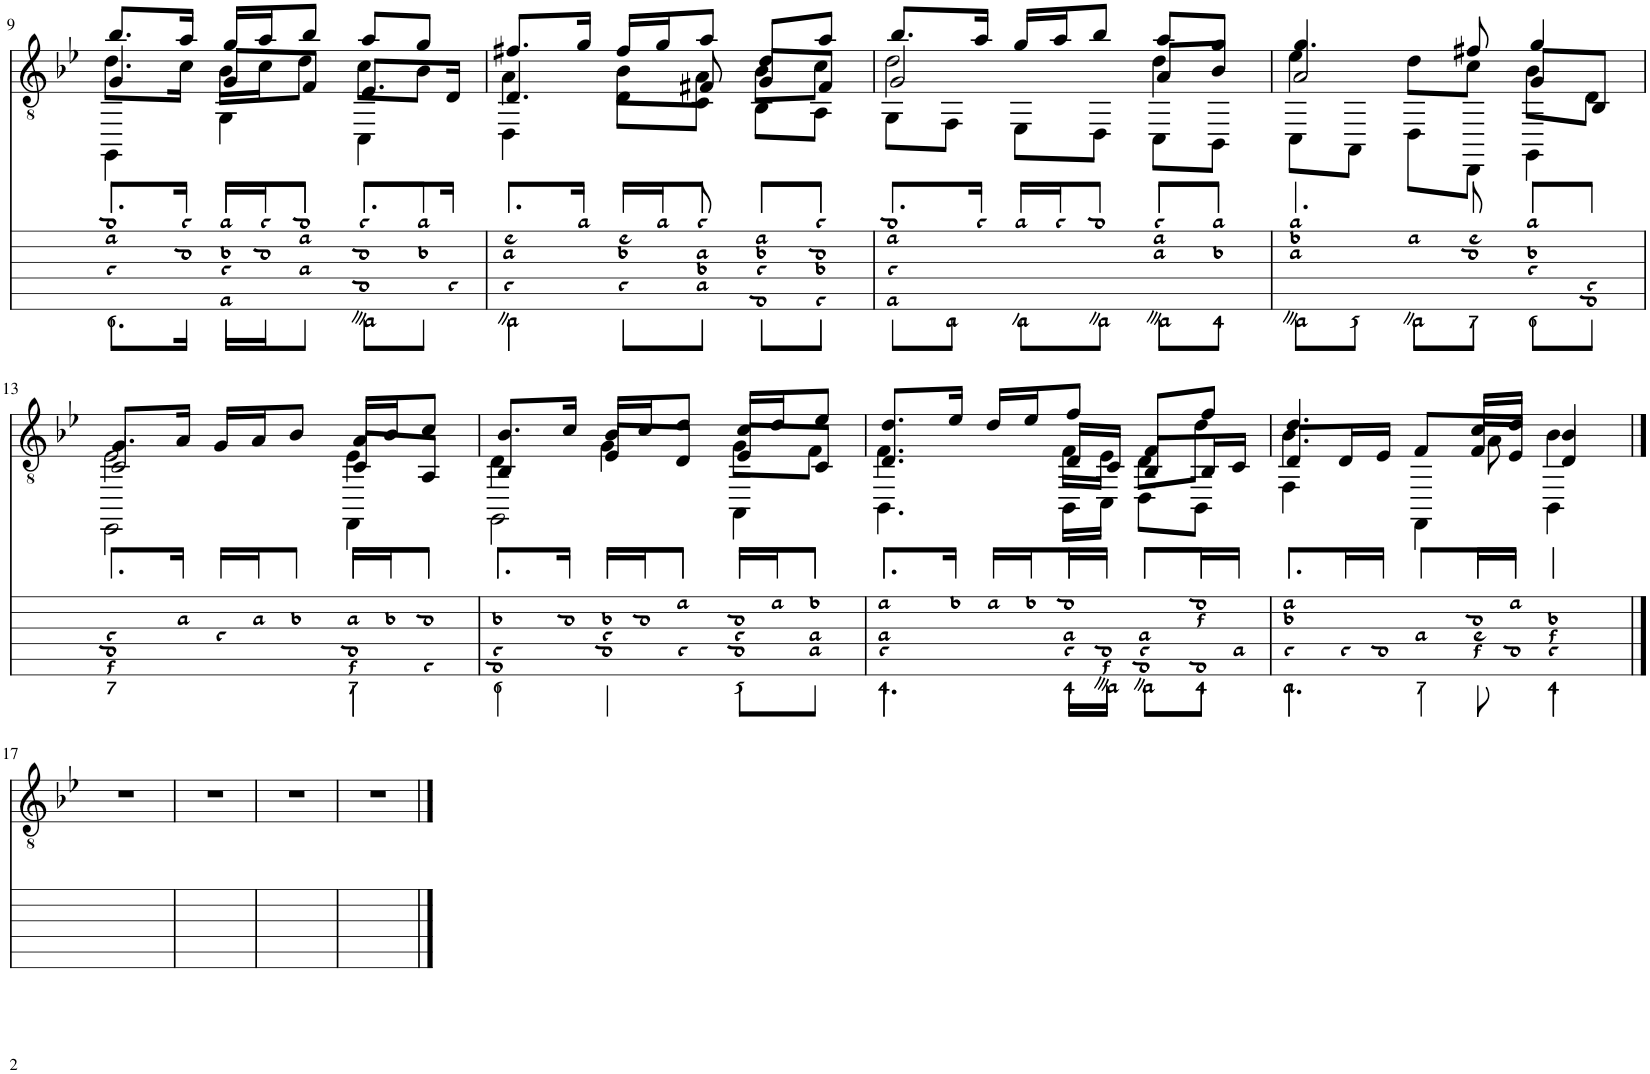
**kern	**kern
*part1	*part1
*staff2	*staff1
*I"Arciloutna	*
!!LO:PB:g=z
*	*clefGv2
*k[b-e-]	*k[b-e-]
*M3/4	*M3/4
=9	=9
*^	*^
*	*^	*	*^
*	*	*^	*	*	*^
8.b-/L	8.d\L	4G/	4GGG\	8.b-/L	8.d\L	4G/	4GGG\
16a/Jk	16c\Jk	.	.	16a/Jk	16c\Jk	.	.
16g/LL	16B-\LL	8G/L	4GG\	16g/LL	16B-\LL	8G/L	4GG\
16a/J	16c\J	.	.	16a/J	16c\J	.	.
8b-/J	8d\J	8F/J	.	8b-/J	8d\J	8F/J	.
8a/L	8c\L	8.E-/L	4CC\	8a/L	8c\L	8.E-/L	4CC\
8g/J	8B-\J	.	.	8g/J	8B-\J	.	.
.	.	16D/Jk	.	.	.	16D/Jk	.
=10	=10	=10	=10	=10	=10	=10	=10
8.f#X/L	4A\	4.D/	4DD\	8.f#X/L	4A\	4.D/	4DD\
16g/Jk	.	.	.	16g/Jk	.	.	.
16f#/LL	8B-\L	.	8D\L	16f#/LL	8B-\L	.	8D\L
16g/J	.	.	.	16g/J	.	.	.
8a/J	8A\J	8F#X/	8C\J	8a/J	8A\J	8F#X/	8C\J
8d/L	8B-\L	8G/L	8BB-\L	8d/L	8B-\L	8G/L	8BB-\L
8a/J	8c\J	8F#/J	8AA\J	8a/J	8c\J	8F#/J	8AA\J
=11	=11	=11	=11	=11	=11	=11	=11
8.b-/L	2d	2G	8GG\L	8.b-/L	2d\	2G/	8GG\L
.	.	.	8FF\J	.	.	.	8FF\J
16a/Jk	.	.	.	16a/Jk	.	.	.
16g/LL	.	.	8EE-\L	16g/LL	.	.	8EE-\L
16a/J	.	.	.	16a/J	.	.	.
8b-/J	.	.	8DD\J	8b-/J	.	.	8DD\J
8a/L	4d\	8A/L	8CC\L	8a/L	4d\	8A/L	8CC\L
8g/J	.	8B-/J	8BBB-\J	8g/J	.	8B-/J	8BBB-\J
=12	=12	=12	=12	=12	=12	=12	=12
4.g/	4e-\	2A	8CC\L	4.g/	4e-\	2A/	8CC\L
.	.	.	8AAA\J	.	.	.	8AAA\J
.	8d\L	.	8DD\L	.	8d\L	.	8DD\L
8f#X/	8c\J	.	8DDD\J	8f#X/	8c\J	.	8DDD\J
4g/	8B-\L	8G/L	4GGG\	4g/	8B-\L	8G/L	4GGG\
.	8D\J	8BB-/J	.	.	8D\J	8BB-/J	.
!!LO:LB:g=z	!!	!!	!!
=13	=13	=13	=13	=13	=13	=13	=13
8.G/L	2E-	2C	2EEE-	8.G/L	2E-\	2C/	2EEE-\
16A/Jk	.	.	.	16A/Jk	.	.	.
16G/LL	.	.	.	16G/LL	.	.	.
16A/J	.	.	.	16A/J	.	.	.
8B-/J	.	.	.	8B-/J	.	.	.
16A/LL	4E-\	8C/L	4FFF\	16A/LL	4E-\	8C/L	4FFF\
16B-/J	.	.	.	16B-/J	.	.	.
8c/J	.	8AA/J	.	8c/J	.	8AA/J	.
=14	=14	=14	=14	=14	=14	=14	=14
8.B-/L	4D\	4BB-/	2GGG	8.B-/L	4D\	4BB-/	2GGG\
16c/Jk	.	.	.	16c/Jk	.	.	.
16B-/LL	4G\	8E-/L	.	16B-/LL	4G\	8E-/L	.
16c/J	.	.	.	16c/J	.	.	.
8d/J	.	8D/J	.	8d/J	.	8D/J	.
16c/LL	8G\L	8E-/L	4AAA\	16c/LL	8G\L	8E-/L	4AAA\
16d/J	.	.	.	16d/J	.	.	.
8e-/J	8F\J	8C/J	.	8e-/J	8F\J	8C/J	.
=15	=15	=15	=15	=15	=15	=15	=15
8.d/L	4.F\	4.D/	4.BBB-\	8.d/L	4.F\	4.D/	4.BBB-\
16e-/Jk	.	.	.	16e-/Jk	.	.	.
16d/LL	.	.	.	16d/LL	.	.	.
16e-/J	.	.	.	16e-/J	.	.	.
8f/J	16F\LL	16D/LL	16BBB-\LL	8f/J	16F\LL	16D/LL	16BBB-\LL
.	16E-\JJ	16C/JJ	16CC\JJ	.	16E-\JJ	16C/JJ	16CC\JJ
8F/L	8D\L	8BB-/L	8DD\L	8F/L	8D\L	8BB-/L	8DD\L
8f/J	8d\J	16BB-/L	8BBB-\J	8f/J	8d\J	16BB-/L	8BBB-\J
.	.	16C/JJ	.	.	.	16C/JJ	.
=16	=16	=16	=16	=16	=16	=16	=16
4.d/	4.B-\	8D/L	4FF\	4.d/	4.B-\	8D/L	4FF\
.	.	16D/L	.	.	.	16D/L	.
.	.	16E-/JJ	.	.	.	16E-/JJ	.
.	.	8F/L	4FFF\	.	.	8F/L	4FFF\
16c/LL	8A\	16F/L	.	16c/LL	8A\	16F/L	.
16d/JJ	.	16E-/JJ	.	16d/JJ	.	16E-/JJ	.
4B-/	4B-\	4D/	4BBB-\	4B-/	4B-\	4D/	4BBB-\
*v	*v	*v	*v	*	*	*	*
*	*v	*v	*v	*v
!!LO:LB:g=z
==17	==17
2.r	2.r
=18	=18
2.r	2.r
=19	=19
2.r	2.r
=20	=20
2.r	2.r
==	==
*-	*-
